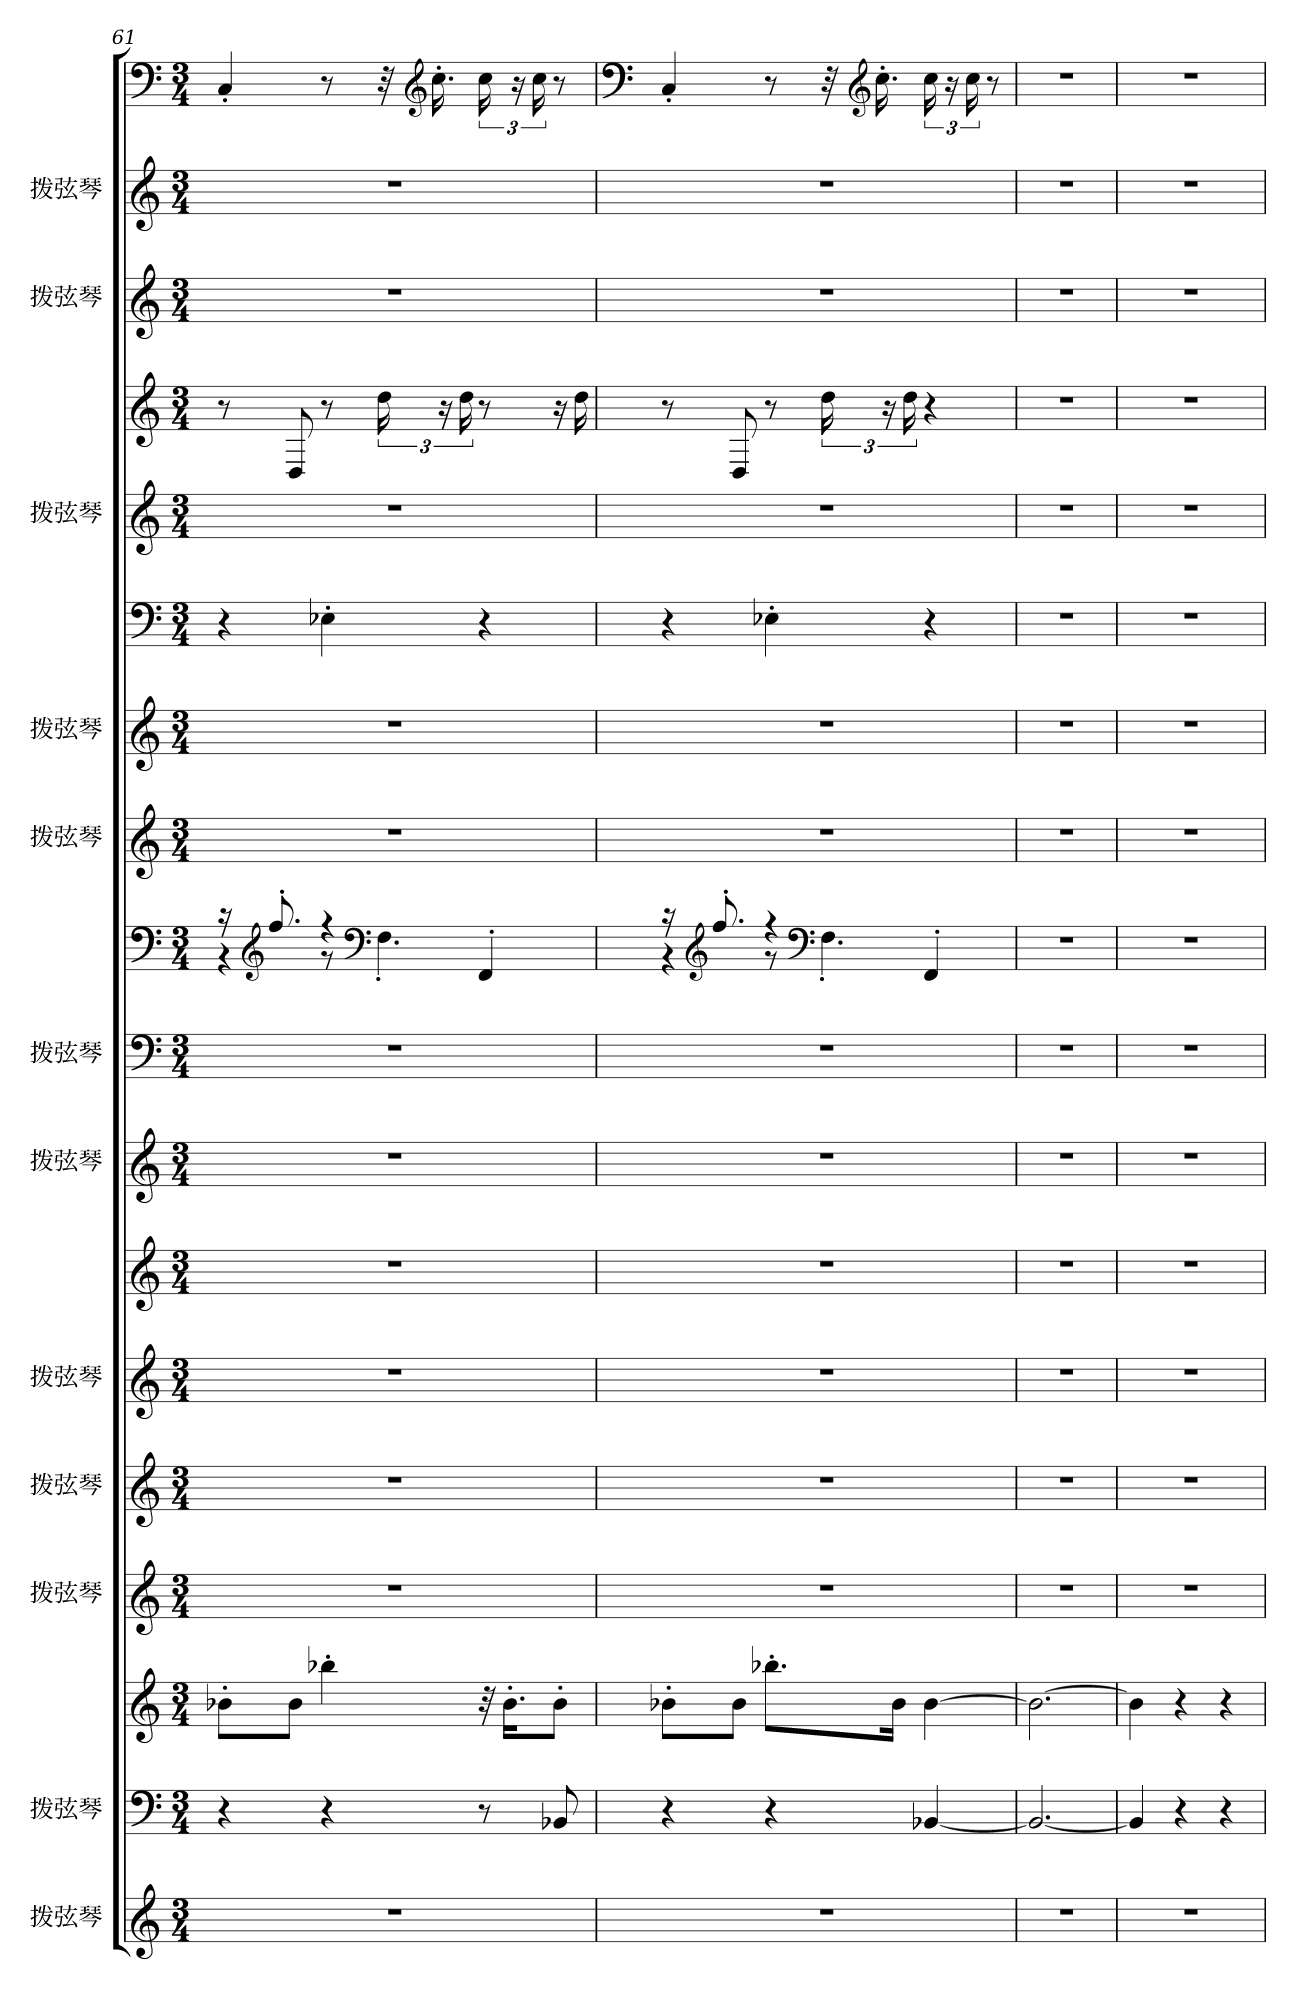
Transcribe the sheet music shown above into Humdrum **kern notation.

**kern	**kern	**kern	**kern	**kern	**kern	**kern	**kern	**kern	**kern	**kern	**kern	**kern	**kern	**kern	**kern	**kern	**kern
*part12	*part11	*part11	*part10	*part9	*part8	*part8	*part7	*part6	*part6	*part5	*part4	*part4	*part3	*part3	*part2	*part1	*part1
*staff18	*staff17	*staff16	*staff15	*staff14	*staff13	*staff12	*staff11	*staff10	*staff9	*staff8	*staff7	*staff6	*staff5	*staff4	*staff3	*staff2	*staff1
*I"拨弦琴	*I"拨弦琴	*	*I"拨弦琴	*I"拨弦琴	*I"拨弦琴	*	*I"拨弦琴	*I"拨弦琴	*	*I"拨弦琴	*I"拨弦琴	*	*I"拨弦琴	*	*I"拨弦琴	*I"拨弦琴	*
!!LO:PB:g=z
*clefG2	*clefF4	*clefG2	*clefG2	*clefG2	*clefG2	*clefG2	*clefG2	*clefF4	*clefF4	*clefG2	*clefG2	*clefF4	*clefG2	*clefG2	*clefG2	*clefG2	*clefF4
*k[]	*k[]	*k[]	*k[]	*k[]	*k[]	*k[]	*k[]	*k[]	*k[]	*k[]	*k[]	*k[]	*k[]	*k[]	*k[]	*k[]	*k[]
*M3/4	*M3/4	*M3/4	*M3/4	*M3/4	*M3/4	*M3/4	*M3/4	*M3/4	*M3/4	*M3/4	*M3/4	*M3/4	*M3/4	*M3/4	*M3/4	*M3/4	*M3/4
=61	=61	=61	=61	=61	=61	=61	=61	=61	=61	=61	=61	=61	=61	=61	=61	=61	=61
*	*	*	*	*	*	*	*	*	*^	*	*	*	*	*	*	*	*
2.r	4r	8b-X'\L	2.r	2.r	2.r	2.r	2.r	2.r	16r	4r	2.r	2.r	4r	2.r	8r	2.r	2.r	4C'/
*	*	*	*	*	*	*	*	*	*clefG2	*	*	*	*	*	*	*	*	*
.	.	.	.	.	.	.	.	.	8.ff'/	.	.	.	.	.	.	.	.	.
.	.	8b-\J	.	.	.	.	.	.	.	.	.	.	.	.	8D/	.	.	.
.	4r	4bb-X'\	.	.	.	.	.	.	4r	8r	.	.	4E-X'\	.	8r	.	.	8r
*	*	*	*	*	*	*	*	*	*clefF4	*	*	*	*	*	*	*	*	*
.	.	.	.	.	.	.	.	.	.	4.F'\	.	.	.	.	24dd\	.	.	32r
*	*	*	*	*	*	*	*	*	*	*	*	*	*	*	*	*	*	*clefG2
.	.	.	.	.	.	.	.	.	.	.	.	.	.	.	.	.	.	16.cc'\
.	.	.	.	.	.	.	.	.	.	.	.	.	.	.	24r	.	.	.
.	.	.	.	.	.	.	.	.	.	.	.	.	.	.	24dd\	.	.	.
.	8r	32r	.	.	.	.	.	.	4FF'/	.	.	.	4r	.	8r	.	.	24cc\
.	.	16.b-'\KL	.	.	.	.	.	.	.	.	.	.	.	.	.	.	.	.
.	.	.	.	.	.	.	.	.	.	.	.	.	.	.	.	.	.	24r
.	.	.	.	.	.	.	.	.	.	.	.	.	.	.	.	.	.	24cc\
.	8BB-X/	8b-'\J	.	.	.	.	.	.	.	.	.	.	.	.	16r	.	.	8r
.	.	.	.	.	.	.	.	.	.	.	.	.	.	.	16dd\	.	.	.
=62	=62	=62	=62	=62	=62	=62	=62	=62	=62	=62	=62	=62	=62	=62	=62	=62	=62	=62
*	*	*	*	*	*	*	*	*	*	*	*	*	*	*	*	*	*	*clefF4
2.r	4r	8b-X'\L	2.r	2.r	2.r	2.r	2.r	2.r	16r	4r	2.r	2.r	4r	2.r	8r	2.r	2.r	4C'/
*	*	*	*	*	*	*	*	*	*clefG2	*	*	*	*	*	*	*	*	*
.	.	.	.	.	.	.	.	.	8.ff'/	.	.	.	.	.	.	.	.	.
.	.	8b-\J	.	.	.	.	.	.	.	.	.	.	.	.	8D/	.	.	.
.	4r	8.bb-X'\L	.	.	.	.	.	.	4r	8r	.	.	4E-X'\	.	8r	.	.	8r
*	*	*	*	*	*	*	*	*	*clefF4	*	*	*	*	*	*	*	*	*
.	.	.	.	.	.	.	.	.	.	4.F'\	.	.	.	.	24dd\	.	.	32r
*	*	*	*	*	*	*	*	*	*	*	*	*	*	*	*	*	*	*clefG2
.	.	.	.	.	.	.	.	.	.	.	.	.	.	.	.	.	.	16.cc'\
.	.	.	.	.	.	.	.	.	.	.	.	.	.	.	24r	.	.	.
.	.	16b-\Jk	.	.	.	.	.	.	.	.	.	.	.	.	.	.	.	.
.	.	.	.	.	.	.	.	.	.	.	.	.	.	.	24dd\	.	.	.
.	[4BB-X/	[4b-\	.	.	.	.	.	.	4FF'/	.	.	.	4r	.	4r	.	.	24cc\
.	.	.	.	.	.	.	.	.	.	.	.	.	.	.	.	.	.	24r
.	.	.	.	.	.	.	.	.	.	.	.	.	.	.	.	.	.	24cc\
.	.	.	.	.	.	.	.	.	.	.	.	.	.	.	.	.	.	8r
*	*	*	*	*	*	*	*	*	*v	*v	*	*	*	*	*	*	*	*
=63	=63	=63	=63	=63	=63	=63	=63	=63	=63	=63	=63	=63	=63	=63	=63	=63	=63
2.r	2.BB-/_	2.b-\_	2.r	2.r	2.r	2.r	2.r	2.r	2.r	2.r	2.r	2.r	2.r	2.r	2.r	2.r	2.r
=64	=64	=64	=64	=64	=64	=64	=64	=64	=64	=64	=64	=64	=64	=64	=64	=64	=64
2.r	4BB-/]	4b-\]	2.r	2.r	2.r	2.r	2.r	2.r	2.r	2.r	2.r	2.r	2.r	2.r	2.r	2.r	2.r
.	4r	4r	.	.	.	.	.	.	.	.	.	.	.	.	.	.	.
.	4r	4r	.	.	.	.	.	.	.	.	.	.	.	.	.	.	.
=	=	=	=	=	=	=	=	=	=	=	=	=	=	=	=	=	=
*-	*-	*-	*-	*-	*-	*-	*-	*-	*-	*-	*-	*-	*-	*-	*-	*-	*-
